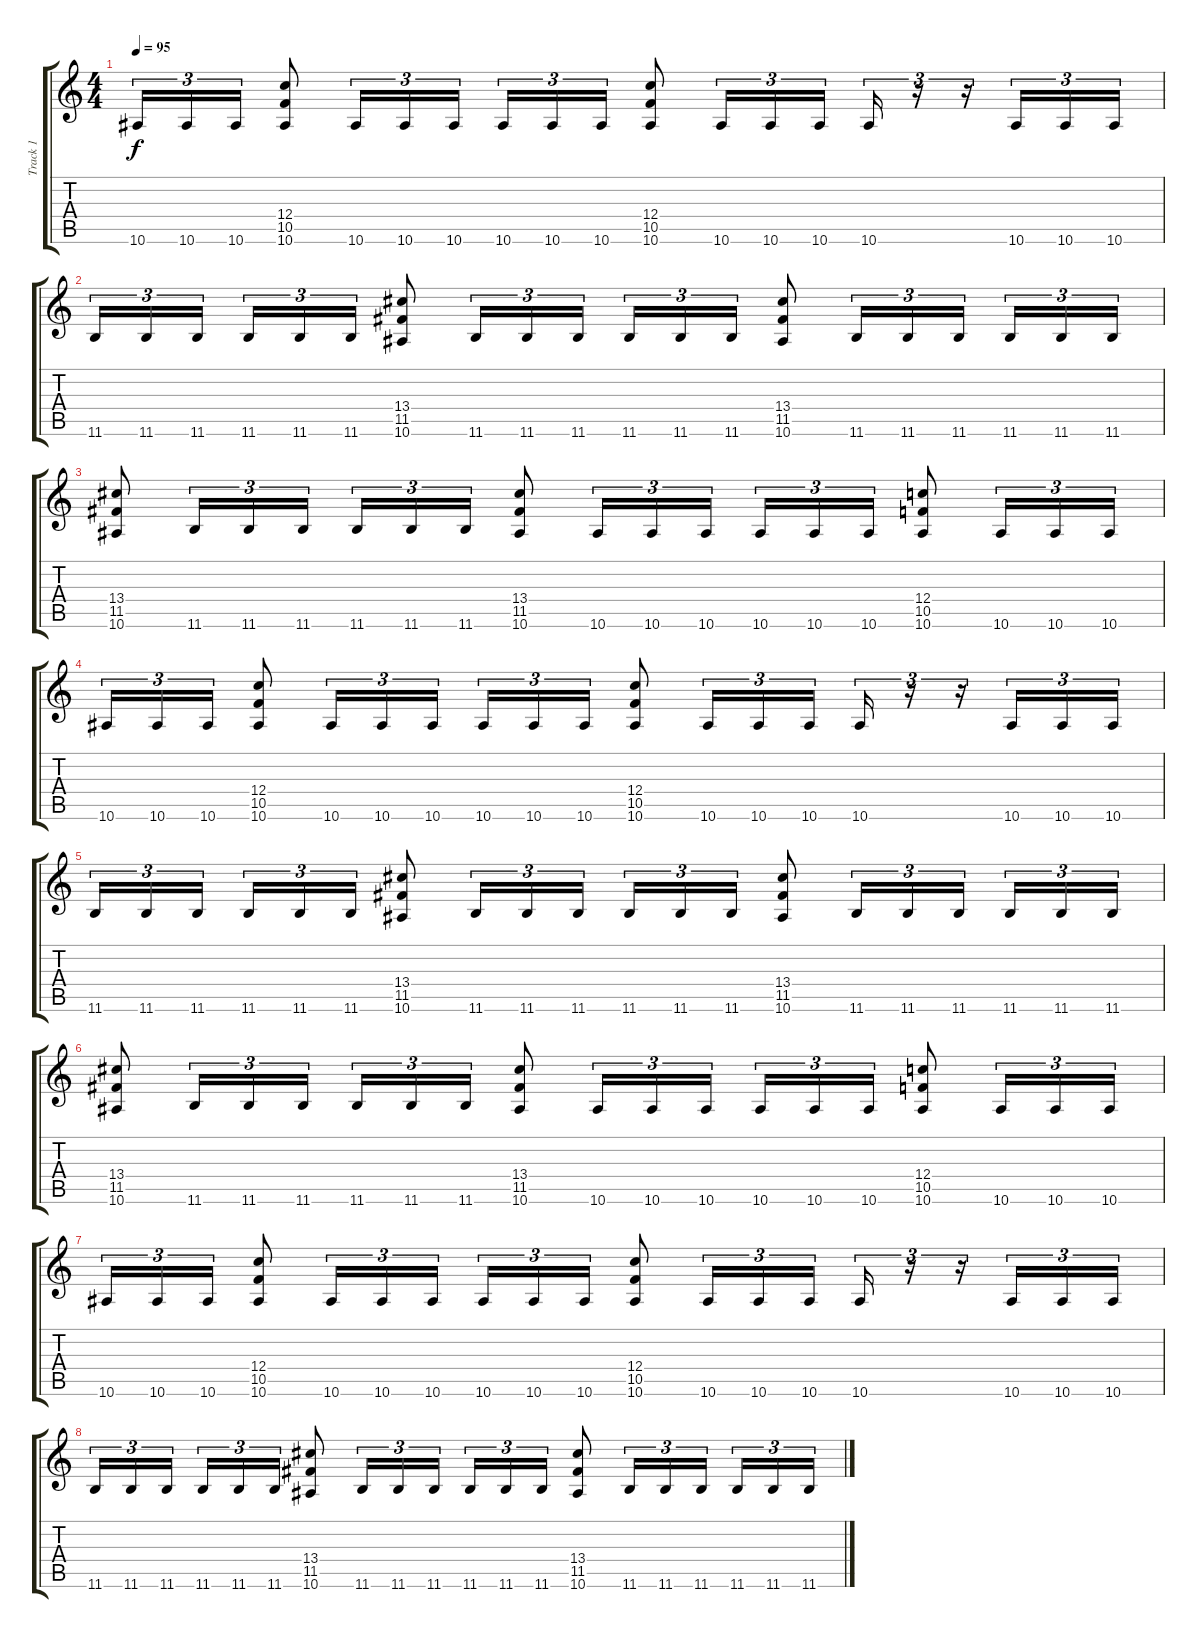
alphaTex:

\track ("Track 1" "Track 1") {instrument distortionguitar}
\staff {score tabs}
\tuning (D4 A3 F3 C3 G2 C2) {hide}
\ts (4 4)
\tempo 95
\clef g2
\ks c
10.6.16{tu (3 2) dy f} 10.6.16{tu (3 2)} 10.6.16{tu (3 2)} (12.4 10.5 10.6).8 10.6.16{tu (3 2)} 10.6.16{tu (3 2)} 10.6.16{tu (3 2) beam splitsecondary} 10.6.16{tu (3 2)} 10.6.16{tu (3 2)} 10.6.16{tu (3 2)} (12.4 10.5 10.6).8 10.6.16{tu (3 2)} 10.6.16{tu (3 2)} 10.6.16{tu (3 2)} 10.6.16{tu (3 2)} r.16{tu (3 2)} r.16{tu (3 2)} 10.6.16{tu (3 2)} 10.6.16{tu (3 2)} 10.6.16{tu (3 2)} |
11.6.16{tu (3 2)} 11.6.16{tu (3 2)} 11.6.16{tu (3 2) beam splitsecondary} 11.6.16{tu (3 2)} 11.6.16{tu (3 2)} 11.6.16{tu (3 2)} (13.4 11.5 10.6).8 11.6.16{tu (3 2)} 11.6.16{tu (3 2)} 11.6.16{tu (3 2)} 11.6.16{tu (3 2)} 11.6.16{tu (3 2)} 11.6.16{tu (3 2)} (13.4 11.5 10.6).8 11.6.16{tu (3 2)} 11.6.16{tu (3 2)} 11.6.16{tu (3 2) beam splitsecondary} 11.6.16{tu (3 2)} 11.6.16{tu (3 2)} 11.6.16{tu (3 2)} |
(13.4 11.5 10.6).8 11.6.16{tu (3 2)} 11.6.16{tu (3 2)} 11.6.16{tu (3 2)} 11.6.16{tu (3 2)} 11.6.16{tu (3 2)} 11.6.16{tu (3 2)} (13.4 11.5 10.6).8 10.6.16{tu (3 2)} 10.6.16{tu (3 2)} 10.6.16{tu (3 2) beam splitsecondary} 10.6.16{tu (3 2)} 10.6.16{tu (3 2)} 10.6.16{tu (3 2)} (12.4 10.5 10.6).8 10.6.16{tu (3 2)} 10.6.16{tu (3 2)} 10.6.16{tu (3 2)} |
10.6.16{tu (3 2)} 10.6.16{tu (3 2)} 10.6.16{tu (3 2)} (12.4 10.5 10.6).8 10.6.16{tu (3 2)} 10.6.16{tu (3 2)} 10.6.16{tu (3 2) beam splitsecondary} 10.6.16{tu (3 2)} 10.6.16{tu (3 2)} 10.6.16{tu (3 2)} (12.4 10.5 10.6).8 10.6.16{tu (3 2)} 10.6.16{tu (3 2)} 10.6.16{tu (3 2)} 10.6.16{tu (3 2)} r.16{tu (3 2)} r.16{tu (3 2)} 10.6.16{tu (3 2)} 10.6.16{tu (3 2)} 10.6.16{tu (3 2)} |
11.6.16{tu (3 2)} 11.6.16{tu (3 2)} 11.6.16{tu (3 2) beam splitsecondary} 11.6.16{tu (3 2)} 11.6.16{tu (3 2)} 11.6.16{tu (3 2)} (13.4 11.5 10.6).8 11.6.16{tu (3 2)} 11.6.16{tu (3 2)} 11.6.16{tu (3 2)} 11.6.16{tu (3 2)} 11.6.16{tu (3 2)} 11.6.16{tu (3 2)} (13.4 11.5 10.6).8 11.6.16{tu (3 2)} 11.6.16{tu (3 2)} 11.6.16{tu (3 2) beam splitsecondary} 11.6.16{tu (3 2)} 11.6.16{tu (3 2)} 11.6.16{tu (3 2)} |
(13.4 11.5 10.6).8 11.6.16{tu (3 2)} 11.6.16{tu (3 2)} 11.6.16{tu (3 2)} 11.6.16{tu (3 2)} 11.6.16{tu (3 2)} 11.6.16{tu (3 2)} (13.4 11.5 10.6).8 10.6.16{tu (3 2)} 10.6.16{tu (3 2)} 10.6.16{tu (3 2) beam splitsecondary} 10.6.16{tu (3 2)} 10.6.16{tu (3 2)} 10.6.16{tu (3 2)} (12.4 10.5 10.6).8 10.6.16{tu (3 2)} 10.6.16{tu (3 2)} 10.6.16{tu (3 2)} |
10.6.16{tu (3 2)} 10.6.16{tu (3 2)} 10.6.16{tu (3 2)} (12.4 10.5 10.6).8 10.6.16{tu (3 2)} 10.6.16{tu (3 2)} 10.6.16{tu (3 2) beam splitsecondary} 10.6.16{tu (3 2)} 10.6.16{tu (3 2)} 10.6.16{tu (3 2)} (12.4 10.5 10.6).8 10.6.16{tu (3 2)} 10.6.16{tu (3 2)} 10.6.16{tu (3 2)} 10.6.16{tu (3 2)} r.16{tu (3 2)} r.16{tu (3 2)} 10.6.16{tu (3 2)} 10.6.16{tu (3 2)} 10.6.16{tu (3 2)} |
11.6.16{tu (3 2)} 11.6.16{tu (3 2)} 11.6.16{tu (3 2) beam splitsecondary} 11.6.16{tu (3 2)} 11.6.16{tu (3 2)} 11.6.16{tu (3 2)} (13.4 11.5 10.6).8 11.6.16{tu (3 2)} 11.6.16{tu (3 2)} 11.6.16{tu (3 2)} 11.6.16{tu (3 2)} 11.6.16{tu (3 2)} 11.6.16{tu (3 2)} (13.4 11.5 10.6).8 11.6.16{tu (3 2)} 11.6.16{tu (3 2)} 11.6.16{tu (3 2) beam splitsecondary} 11.6.16{tu (3 2)} 11.6.16{tu (3 2)} 11.6.16{tu (3 2)}
